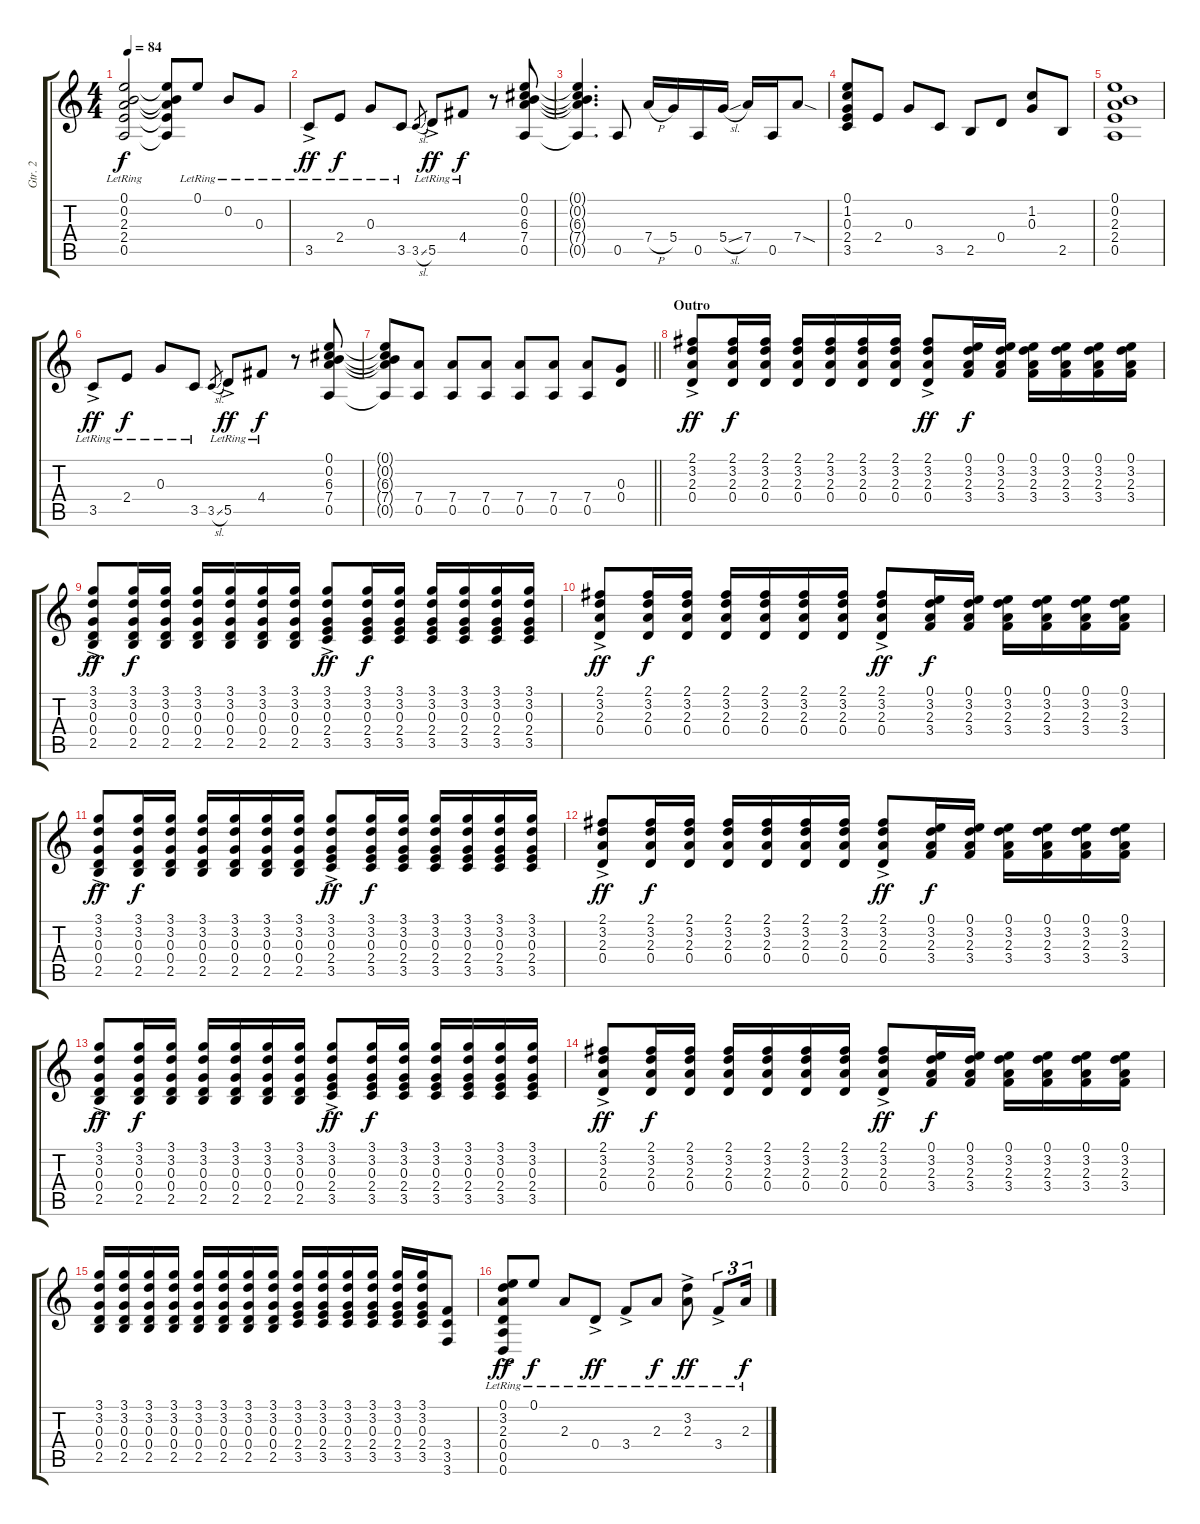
\track ("Gtr. 2" "Gtr. 2") {instrument acousticguitarsteel}
\staff {score tabs}
\tuning (E4 B3 G3 D3 A2 D2) {hide}
\ts (4 4)
\tempo 84
\clef g2
\ks c
(0.1{lr} 0.2{lr} 2.3{lr} 2.4{lr} 0.5{lr}).2{dy f} (0.1{t} 0.2{t} 2.3{t} 2.4{t} 0.5{t}).8 0.1{lr}.8 0.2{lr}.8 0.3{lr}.8 |
3.5{ac lr}.8{dy ff} 2.4{lr}.8{dy f} 0.3{lr}.8 3.5{lr}.8 3.5{sl}.8{gr} 5.5{ac lr}.8{dy ff} 4.4{lr}.8{dy f} r.8 (0.1 0.2 6.3 7.4 0.5).8 |
(0.1{t} 0.2{t} 6.3{t} 7.4{t} 0.5{t}).4{d} 0.5.8 7.4{h}.16 5.4.16 0.5.16 5.4{sl}.16 7.4.16 0.5.16 7.4{sod}.8 |
(0.1 1.2 0.3 2.4 3.5).8 2.4.8 0.3.8 3.5.8 2.5.8 0.4.8 (1.2 0.3).8 2.5.8 |
(0.1 0.2 2.3 2.4 0.5).1 |
3.5{ac lr}.8{dy ff} 2.4{lr}.8{dy f} 0.3{lr}.8 3.5{lr}.8 3.5{sl}.8{gr} 5.5{ac lr}.8{dy ff} 4.4{lr}.8{dy f} r.8 (0.1 0.2 6.3 7.4 0.5).8 |
\barLineRight lightlight
(0.1{t} 0.2{t} 6.3{t} 7.4{t} 0.5{t}).8 (7.4 0.5).8 (7.4 0.5).8 (7.4 0.5).8 (7.4 0.5).8 (7.4 0.5).8 (7.4 0.5).8 (0.3 0.4).8 |
\section ("" "Outro")
(2.1{ac} 3.2{ac} 2.3{ac} 0.4{ac}).8{dy ff} (2.1 3.2 2.3 0.4).16{dy f} (2.1 3.2 2.3 0.4).16 (2.1 3.2 2.3 0.4).16 (2.1 3.2 2.3 0.4).16 (2.1 3.2 2.3 0.4).16 (2.1 3.2 2.3 0.4).16 (2.1{ac} 3.2{ac} 2.3{ac} 0.4{ac}).8{dy ff} (0.1 3.2 2.3 3.4).16{dy f} (0.1 3.2 2.3 3.4).16 (0.1 3.2 2.3 3.4).16 (0.1 3.2 2.3 3.4).16 (0.1 3.2 2.3 3.4).16 (0.1 3.2 2.3 3.4).16 |
(3.1{ac} 3.2{ac} 0.3{ac} 0.4{ac} 2.5{ac}).8{dy ff} (3.1 3.2 0.3 0.4 2.5).16{dy f} (3.1 3.2 0.3 0.4 2.5).16 (3.1 3.2 0.3 0.4 2.5).16 (3.1 3.2 0.3 0.4 2.5).16 (3.1 3.2 0.3 0.4 2.5).16 (3.1 3.2 0.3 0.4 2.5).16 (3.1{ac} 3.2{ac} 0.3{ac} 2.4{ac} 3.5{ac}).8{dy ff} (3.1 3.2 0.3 2.4 3.5).16{dy f} (3.1 3.2 0.3 2.4 3.5).16 (3.1 3.2 0.3 2.4 3.5).16 (3.1 3.2 0.3 2.4 3.5).16 (3.1 3.2 0.3 2.4 3.5).16 (3.1 3.2 0.3 2.4 3.5).16 |
(2.1{ac} 3.2{ac} 2.3{ac} 0.4{ac}).8{dy ff} (2.1 3.2 2.3 0.4).16{dy f} (2.1 3.2 2.3 0.4).16 (2.1 3.2 2.3 0.4).16 (2.1 3.2 2.3 0.4).16 (2.1 3.2 2.3 0.4).16 (2.1 3.2 2.3 0.4).16 (2.1{ac} 3.2{ac} 2.3{ac} 0.4{ac}).8{dy ff} (0.1 3.2 2.3 3.4).16{dy f} (0.1 3.2 2.3 3.4).16 (0.1 3.2 2.3 3.4).16 (0.1 3.2 2.3 3.4).16 (0.1 3.2 2.3 3.4).16 (0.1 3.2 2.3 3.4).16 |
(3.1{ac} 3.2{ac} 0.3{ac} 0.4{ac} 2.5{ac}).8{dy ff} (3.1 3.2 0.3 0.4 2.5).16{dy f} (3.1 3.2 0.3 0.4 2.5).16 (3.1 3.2 0.3 0.4 2.5).16 (3.1 3.2 0.3 0.4 2.5).16 (3.1 3.2 0.3 0.4 2.5).16 (3.1 3.2 0.3 0.4 2.5).16 (3.1{ac} 3.2{ac} 0.3{ac} 2.4{ac} 3.5{ac}).8{dy ff} (3.1 3.2 0.3 2.4 3.5).16{dy f} (3.1 3.2 0.3 2.4 3.5).16 (3.1 3.2 0.3 2.4 3.5).16 (3.1 3.2 0.3 2.4 3.5).16 (3.1 3.2 0.3 2.4 3.5).16 (3.1 3.2 0.3 2.4 3.5).16 |
(2.1{ac} 3.2{ac} 2.3{ac} 0.4{ac}).8{dy ff} (2.1 3.2 2.3 0.4).16{dy f} (2.1 3.2 2.3 0.4).16 (2.1 3.2 2.3 0.4).16 (2.1 3.2 2.3 0.4).16 (2.1 3.2 2.3 0.4).16 (2.1 3.2 2.3 0.4).16 (2.1{ac} 3.2{ac} 2.3{ac} 0.4{ac}).8{dy ff} (0.1 3.2 2.3 3.4).16{dy f} (0.1 3.2 2.3 3.4).16 (0.1 3.2 2.3 3.4).16 (0.1 3.2 2.3 3.4).16 (0.1 3.2 2.3 3.4).16 (0.1 3.2 2.3 3.4).16 |
(3.1{ac} 3.2{ac} 0.3{ac} 0.4{ac} 2.5{ac}).8{dy ff} (3.1 3.2 0.3 0.4 2.5).16{dy f} (3.1 3.2 0.3 0.4 2.5).16 (3.1 3.2 0.3 0.4 2.5).16 (3.1 3.2 0.3 0.4 2.5).16 (3.1 3.2 0.3 0.4 2.5).16 (3.1 3.2 0.3 0.4 2.5).16 (3.1{ac} 3.2{ac} 0.3{ac} 2.4{ac} 3.5{ac}).8{dy ff} (3.1 3.2 0.3 2.4 3.5).16{dy f} (3.1 3.2 0.3 2.4 3.5).16 (3.1 3.2 0.3 2.4 3.5).16 (3.1 3.2 0.3 2.4 3.5).16 (3.1 3.2 0.3 2.4 3.5).16 (3.1 3.2 0.3 2.4 3.5).16 |
(2.1{ac} 3.2{ac} 2.3{ac} 0.4{ac}).8{dy ff} (2.1 3.2 2.3 0.4).16{dy f} (2.1 3.2 2.3 0.4).16 (2.1 3.2 2.3 0.4).16 (2.1 3.2 2.3 0.4).16 (2.1 3.2 2.3 0.4).16 (2.1 3.2 2.3 0.4).16 (2.1{ac} 3.2{ac} 2.3{ac} 0.4{ac}).8{dy ff} (0.1 3.2 2.3 3.4).16{dy f} (0.1 3.2 2.3 3.4).16 (0.1 3.2 2.3 3.4).16 (0.1 3.2 2.3 3.4).16 (0.1 3.2 2.3 3.4).16 (0.1 3.2 2.3 3.4).16 |
(3.1 3.2 0.3 0.4 2.5).16 (3.1 3.2 0.3 0.4 2.5).16 (3.1 3.2 0.3 0.4 2.5).16 (3.1 3.2 0.3 0.4 2.5).16 (3.1 3.2 0.3 0.4 2.5).16 (3.1 3.2 0.3 0.4 2.5).16 (3.1 3.2 0.3 0.4 2.5).16 (3.1 3.2 0.3 0.4 2.5).16 (3.1 3.2 0.3 2.4 3.5).16 (3.1 3.2 0.3 2.4 3.5).16 (3.1 3.2 0.3 2.4 3.5).16 (3.1 3.2 0.3 2.4 3.5).16 (3.1 3.2 0.3 2.4 3.5).16 (3.1 3.2 0.3 2.4 3.5).16 (3.4 3.5 3.6).8 |
(0.1{ac lr} 3.2{ac lr} 2.3{ac lr} 0.4{ac lr} 0.5{ac lr} 0.6{ac lr}).8{dy ff} 0.1{lr}.8{dy f} 2.3{lr}.8 0.4{ac lr}.8{dy ff} 3.4{ac lr}.8 2.3{lr}.8{dy f} (3.2{ac lr} 2.3{ac lr}).8{dy ff} 3.4{ac lr}.8{tu (3 2)} 2.3{lr}.16{tu (3 2) dy f}
